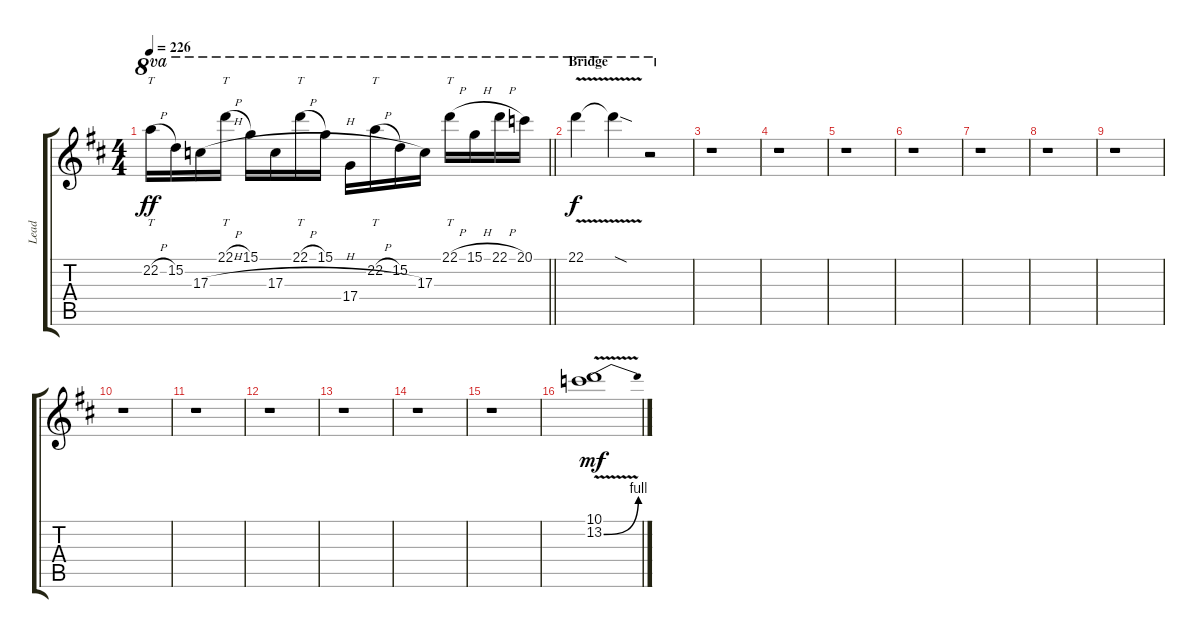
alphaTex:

\track ("Lead" "Lead") {instrument overdrivenguitar}
\staff {score tabs}
\tuning (E4 B3 G3 D3 A2 E2) {hide}
\ts (4 4)
\tempo 226
\clef g2
\barLineRight lightlight
\ks d
22.2{h}.16{tt ot 8va dy ff} 15.2.16{ot 8va} 17.3{h}.16{ot 8va} 22.1{h}.16{tt ot 8va} 15.1.16{ot 8va} 17.3{h}.16{ot 8va} 22.1{h}.16{tt ot 8va} 15.1.16{ot 8va} 17.4.16{ot 8va} 22.2{h}.16{tt ot 8va} 15.2.16{ot 8va} 17.3.16{ot 8va} 22.1{h}.16{tt ot 8va} 15.1{h}.16{ot 8va} 22.1{h}.16{ot 8va} 20.1.16{ot 8va} |
\section ("" "Bridge")
22.1{v}.4{ot 8va dy f} 22.1{sod t}.4{ot 8va} r.2{ot 8va} |
r.1 |
r.1 |
r.1 |
r.1 |
r.1 |
r.1 |
r.1 |
r.1 |
r.1 |
r.1 |
r.1 |
r.1 |
r.1 |
(10.1 13.2{be (bend 0 0 60 4) v}).1{dy mf}
